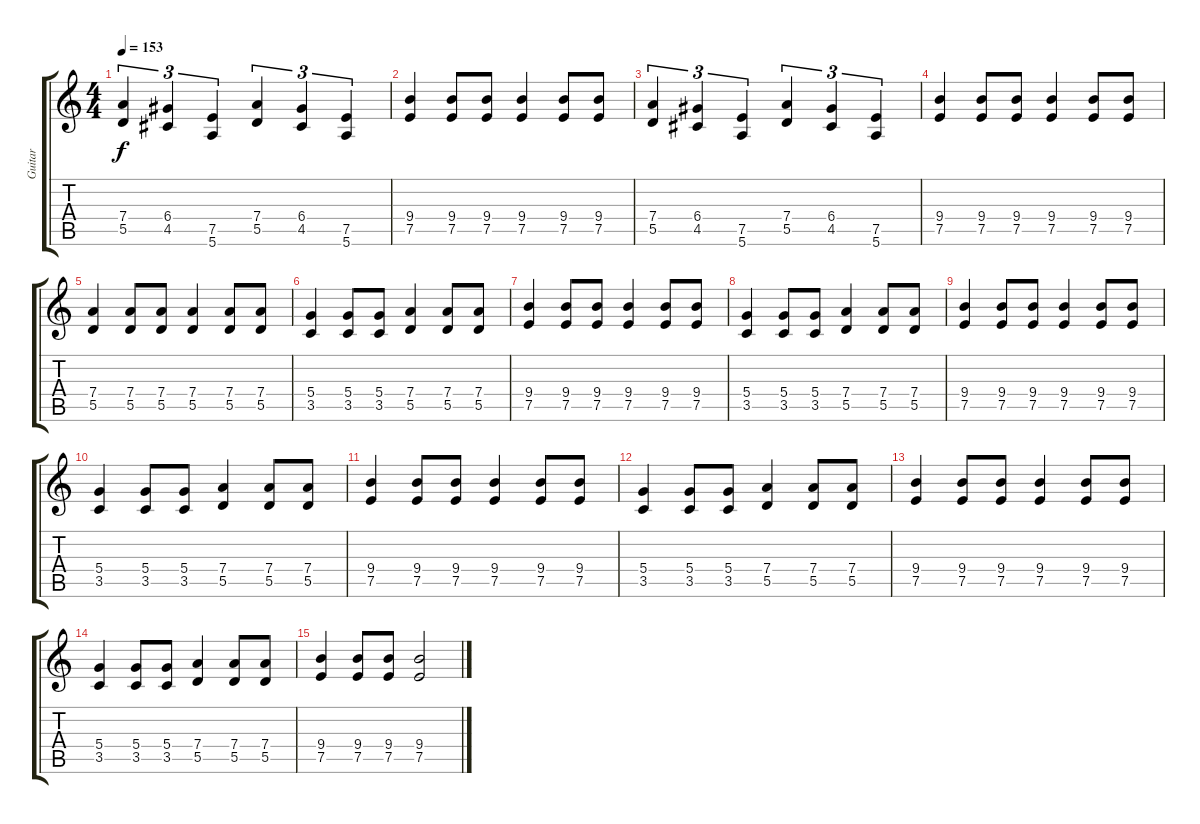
\track ("Guitar" "Guitar") {instrument distortionguitar}
\staff {score tabs}
\tuning (E4 B3 G3 D3 A2 E2) {hide}
\ts (4 4)
\tempo 153
\clef g2
\ks c
(7.4 5.5).4{tu (3 2) dy f} (6.4 4.5).4{tu (3 2)} (7.5 5.6).4{tu (3 2)} (7.4 5.5).4{tu (3 2)} (6.4 4.5).4{tu (3 2)} (7.5 5.6).4{tu (3 2)} |
(9.4 7.5).4 (9.4 7.5).8 (9.4 7.5).8 (9.4 7.5).4 (9.4 7.5).8 (9.4 7.5).8 |
(7.4 5.5).4{tu (3 2)} (6.4 4.5).4{tu (3 2)} (7.5 5.6).4{tu (3 2)} (7.4 5.5).4{tu (3 2)} (6.4 4.5).4{tu (3 2)} (7.5 5.6).4{tu (3 2)} |
(9.4 7.5).4 (9.4 7.5).8 (9.4 7.5).8 (9.4 7.5).4 (9.4 7.5).8 (9.4 7.5).8 |
(7.4 5.5).4 (7.4 5.5).8 (7.4 5.5).8 (7.4 5.5).4 (7.4 5.5).8 (7.4 5.5).8 |
(5.4 3.5).4 (5.4 3.5).8 (5.4 3.5).8 (7.4 5.5).4 (7.4 5.5).8 (7.4 5.5).8 |
(9.4 7.5).4 (9.4 7.5).8 (9.4 7.5).8 (9.4 7.5).4 (9.4 7.5).8 (9.4 7.5).8 |
(5.4 3.5).4 (5.4 3.5).8 (5.4 3.5).8 (7.4 5.5).4 (7.4 5.5).8 (7.4 5.5).8 |
(9.4 7.5).4 (9.4 7.5).8 (9.4 7.5).8 (9.4 7.5).4 (9.4 7.5).8 (9.4 7.5).8 |
(5.4 3.5).4 (5.4 3.5).8 (5.4 3.5).8 (7.4 5.5).4 (7.4 5.5).8 (7.4 5.5).8 |
(9.4 7.5).4 (9.4 7.5).8 (9.4 7.5).8 (9.4 7.5).4 (9.4 7.5).8 (9.4 7.5).8 |
(5.4 3.5).4 (5.4 3.5).8 (5.4 3.5).8 (7.4 5.5).4 (7.4 5.5).8 (7.4 5.5).8 |
(9.4 7.5).4 (9.4 7.5).8 (9.4 7.5).8 (9.4 7.5).4 (9.4 7.5).8 (9.4 7.5).8 |
(5.4 3.5).4 (5.4 3.5).8 (5.4 3.5).8 (7.4 5.5).4 (7.4 5.5).8 (7.4 5.5).8 |
(9.4 7.5).4 (9.4 7.5).8 (9.4 7.5).8 (9.4 7.5).2
